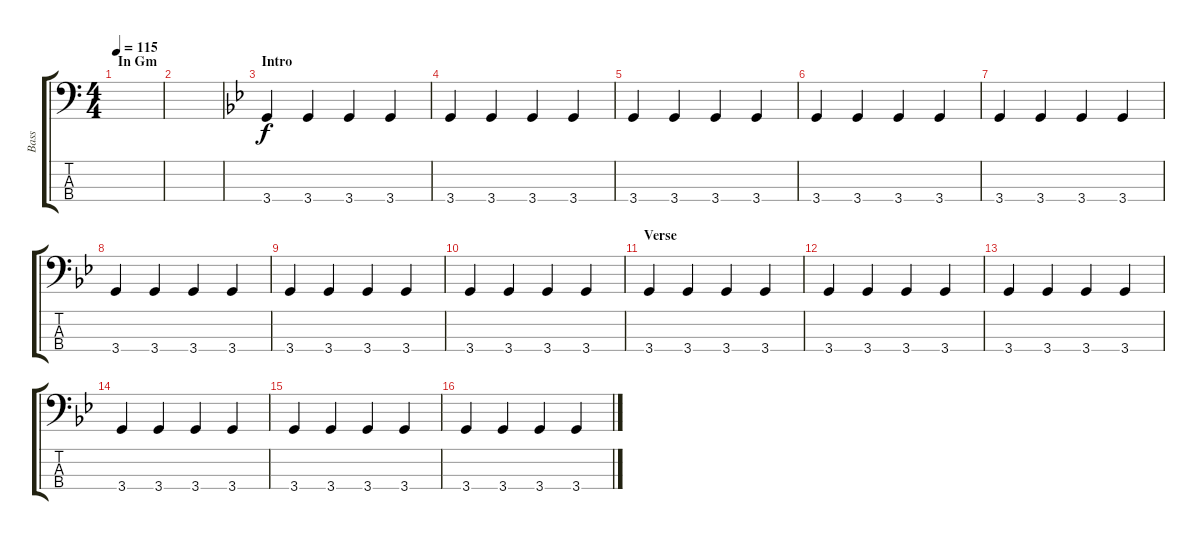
\track ("Bass" "Bass") {instrument electricbasspick}
\staff {score tabs}
\tuning (G2 D2 A1 E1) {hide}
\ts (4 4)
\section ("" "In Gm")
\tempo 115
\clef f4
\ks c
|
|
\section ("" "Intro")
\ks bb
3.4.4 3.4.4 3.4.4 3.4.4 |
3.4.4 3.4.4 3.4.4 3.4.4 |
3.4.4 3.4.4 3.4.4 3.4.4 |
3.4.4 3.4.4 3.4.4 3.4.4 |
3.4.4 3.4.4 3.4.4 3.4.4 |
3.4.4 3.4.4 3.4.4 3.4.4 |
3.4.4 3.4.4 3.4.4 3.4.4 |
3.4.4 3.4.4 3.4.4 3.4.4 |
\section ("" "Verse")
3.4.4 3.4.4 3.4.4 3.4.4 |
3.4.4 3.4.4 3.4.4 3.4.4 |
3.4.4 3.4.4 3.4.4 3.4.4 |
3.4.4 3.4.4 3.4.4 3.4.4 |
3.4.4 3.4.4 3.4.4 3.4.4 |
3.4.4 3.4.4 3.4.4 3.4.4
